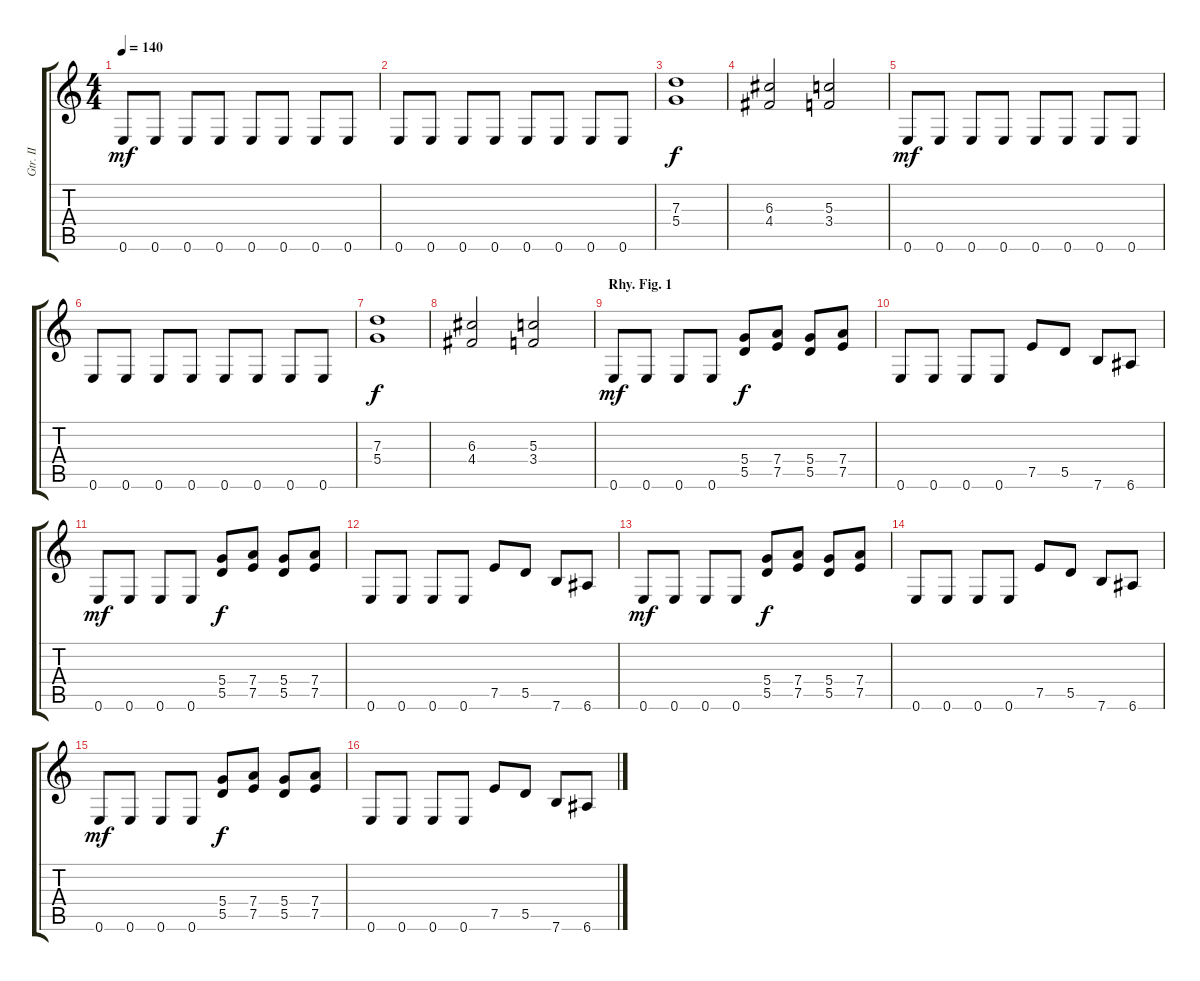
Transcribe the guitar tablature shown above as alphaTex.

\track ("Gtr. II" "Gtr. II") {instrument overdrivenguitar}
\staff {score tabs}
\tuning (E4 B3 G3 D3 A2 E2) {hide}
\ts (4 4)
\tempo 140
\clef g2
\ks c
0.6.8{dy mf} 0.6.8 0.6.8 0.6.8 0.6.8 0.6.8 0.6.8 0.6.8 |
0.6.8 0.6.8 0.6.8 0.6.8 0.6.8 0.6.8 0.6.8 0.6.8 |
(7.3 5.4).1{dy f} |
(6.3 4.4).2 (5.3 3.4).2 |
0.6.8{dy mf} 0.6.8 0.6.8 0.6.8 0.6.8 0.6.8 0.6.8 0.6.8 |
0.6.8 0.6.8 0.6.8 0.6.8 0.6.8 0.6.8 0.6.8 0.6.8 |
(7.3 5.4).1{dy f} |
(6.3 4.4).2 (5.3 3.4).2 |
\section ("" "Rhy. Fig. 1")
0.6.8{dy mf} 0.6.8 0.6.8 0.6.8 (5.4 5.5).8{dy f} (7.4 7.5).8 (5.4 5.5).8 (7.4 7.5).8 |
0.6.8 0.6.8 0.6.8 0.6.8 7.5.8 5.5.8 7.6.8 6.6.8 |
0.6.8{dy mf} 0.6.8 0.6.8 0.6.8 (5.4 5.5).8{dy f} (7.4 7.5).8 (5.4 5.5).8 (7.4 7.5).8 |
0.6.8 0.6.8 0.6.8 0.6.8 7.5.8 5.5.8 7.6.8 6.6.8 |
0.6.8{dy mf} 0.6.8 0.6.8 0.6.8 (5.4 5.5).8{dy f} (7.4 7.5).8 (5.4 5.5).8 (7.4 7.5).8 |
0.6.8 0.6.8 0.6.8 0.6.8 7.5.8 5.5.8 7.6.8 6.6.8 |
0.6.8{dy mf} 0.6.8 0.6.8 0.6.8 (5.4 5.5).8{dy f} (7.4 7.5).8 (5.4 5.5).8 (7.4 7.5).8 |
0.6.8 0.6.8 0.6.8 0.6.8 7.5.8 5.5.8 7.6.8 6.6.8
